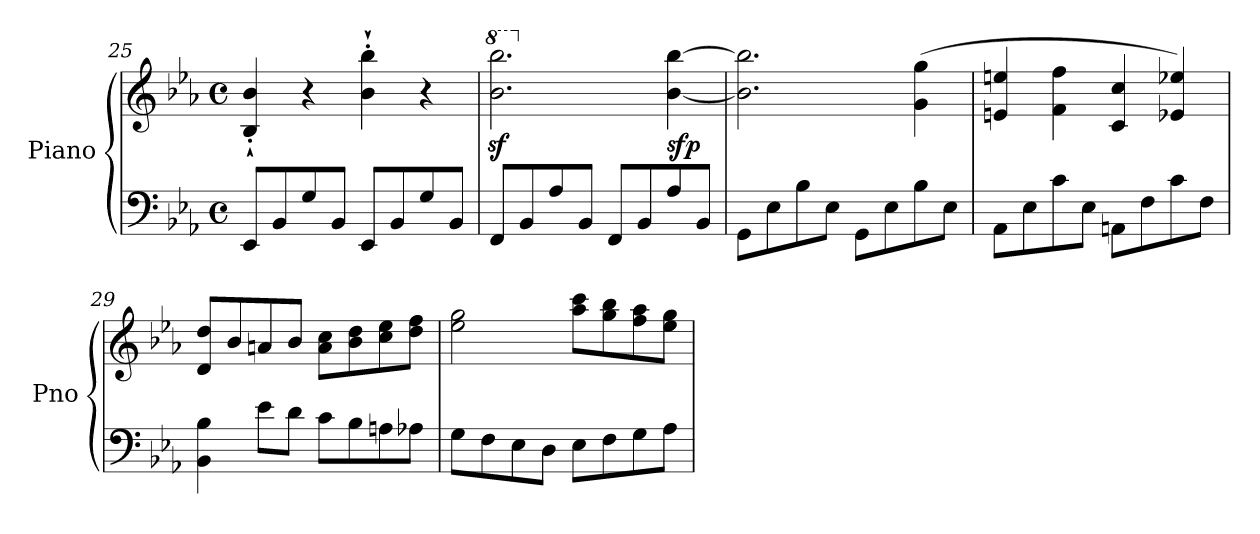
**kern	**kern	**dynam
*part1	*part1	*part1
*staff2	*staff1	*staff1/2
*I"Piano	*	*
*I'Pno	*	*
*clefF4	*clefG2	*
*k[b-e-a-]	*k[b-e-a-]	*
*M4/4	*M4/4	*
*met(c)	*met(c)	*
=25	=25	=25
!	!	!LO:DY:b
8EE-/L	4B-/'` 4b-/'`	other-dynamics
8BB-/	.	.
8G/	4r	.
8BB-/J	.	.
8EE-/L	4b-\'` 4bb-\'`	.
8BB-/	.	.
8G/	4r	.
8BB-/J	.	.
=26	=26	=26
*	*8va	*
8FF/L	2.bb-\z< 2.bbb-\z<	.
8BB-/	.	.
8A-/	.	.
8BB-/J	.	.
8FF/L	.	.
8BB-/	.	.
*	*X8va	*
!	!	!LO:DY:b
8A-/	[4b-\ [4bb-\	sfp
8BB-/J	.	.
!!LO:LB:g=z
=27	=27	=27
8GG\L	2.b-\] 2.bb-\]	.
8E-\	.	.
8B-\	.	.
8E-\J	.	.
8GG\L	.	.
8E-\	.	.
8B-\	(>4g\ 4gg\	.
8E-\J	.	.
=28	=28	=28
8AA-\L	4en/ 4een/	.
8E-\	.	.
8c\	4f\ 4ff\	.
8E-\J	.	.
8AAn\L	4c/ 4cc/	.
8F\	.	.
8c\	4e-X/ 4ee-X/)	.
8F\J	.	.
=29	=29	=29
4BB-\ 4B-\	8d/ 8dd/L	.
.	8b-/	.
8e-\L	8an/	.
8d\J	8b-/J	.
8c\L	8a\ 8cc\L	.
8B-\	8b-\ 8dd\	.
8An\	8cc\ 8ee-\	.
8A-X\J	8dd\ 8ff\J	.
=30	=30	=30
8G\L	2ee-\ 2gg\	.
8F\	.	.
8E-\	.	.
8D\J	.	.
8E-\L	8aa-\ 8ccc\L	.
8F\	8gg\ 8bb-\	.
8G\	8ff\ 8aa-\	.
8A-\J	8ee-\ 8gg\J	.
=	=	=
*-	*-	*-
